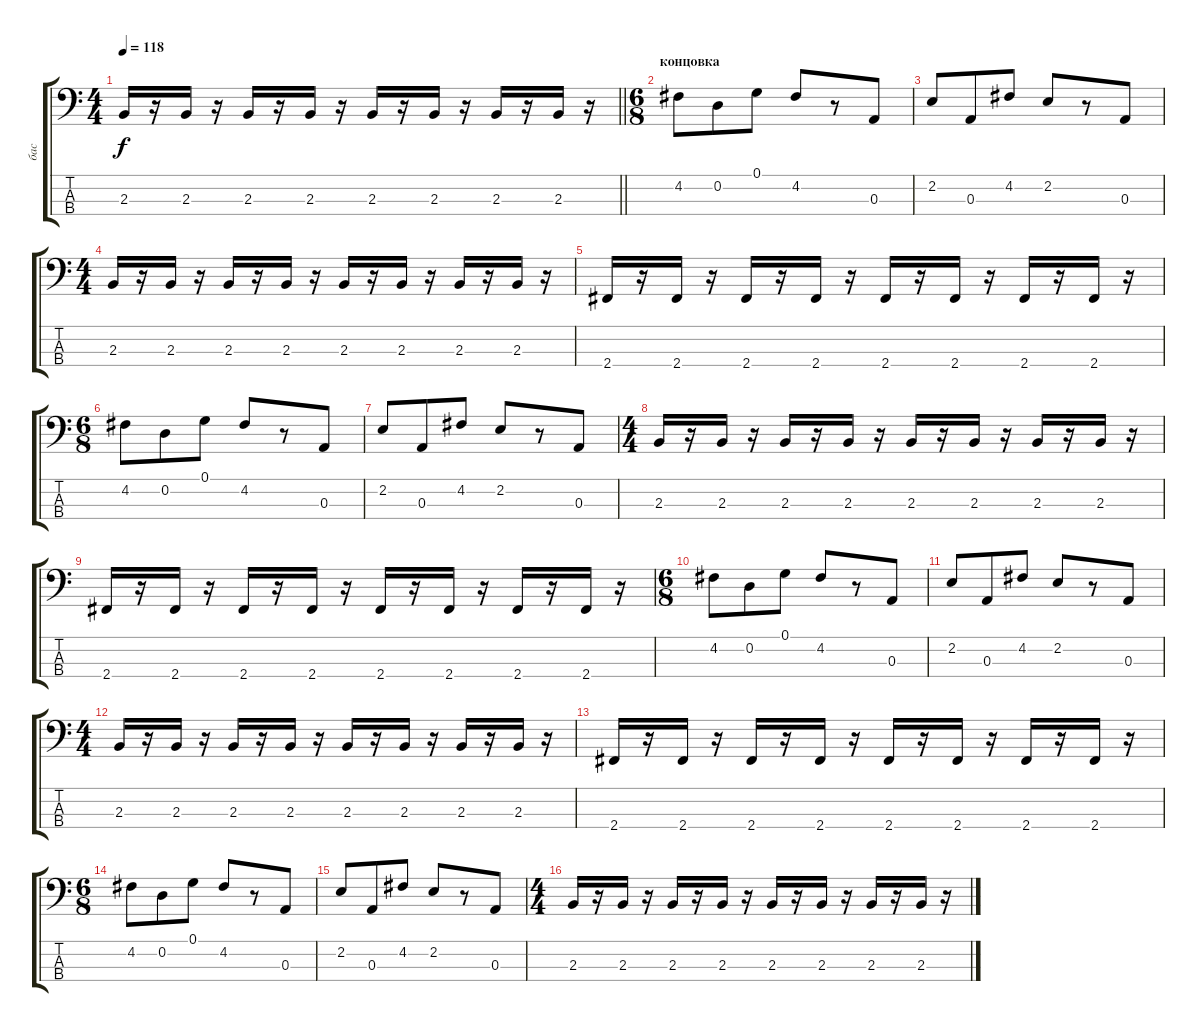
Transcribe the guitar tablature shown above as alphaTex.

\track ("бас" "бас") {instrument electricbassfinger}
\staff {score tabs}
\tuning (G2 D2 A1 E1) {hide}
\ts (4 4)
\tempo 118
\clef f4
\barLineRight lightlight
\ks c
2.3.16{dy f} r.16 2.3.16 r.16 2.3.16 r.16 2.3.16 r.16 2.3.16 r.16 2.3.16 r.16 2.3.16 r.16 2.3.16 r.16 |
\ts (6 8)
\section ("" "концовка")
4.2.8 0.2.8 0.1.8 4.2.8 r.8 0.3.8 |
2.2.8 0.3.8 4.2.8 2.2.8 r.8 0.3.8 |
\ts (4 4)
2.3.16 r.16 2.3.16 r.16 2.3.16 r.16 2.3.16 r.16 2.3.16 r.16 2.3.16 r.16 2.3.16 r.16 2.3.16 r.16 |
2.4.16 r.16 2.4.16 r.16 2.4.16 r.16 2.4.16 r.16 2.4.16 r.16 2.4.16 r.16 2.4.16 r.16 2.4.16 r.16 |
\ts (6 8)
4.2.8 0.2.8 0.1.8 4.2.8 r.8 0.3.8 |
2.2.8 0.3.8 4.2.8 2.2.8 r.8 0.3.8 |
\ts (4 4)
2.3.16 r.16 2.3.16 r.16 2.3.16 r.16 2.3.16 r.16 2.3.16 r.16 2.3.16 r.16 2.3.16 r.16 2.3.16 r.16 |
2.4.16 r.16 2.4.16 r.16 2.4.16 r.16 2.4.16 r.16 2.4.16 r.16 2.4.16 r.16 2.4.16 r.16 2.4.16 r.16 |
\ts (6 8)
4.2.8 0.2.8 0.1.8 4.2.8 r.8 0.3.8 |
2.2.8 0.3.8 4.2.8 2.2.8 r.8 0.3.8 |
\ts (4 4)
2.3.16 r.16 2.3.16 r.16 2.3.16 r.16 2.3.16 r.16 2.3.16 r.16 2.3.16 r.16 2.3.16 r.16 2.3.16 r.16 |
2.4.16 r.16 2.4.16 r.16 2.4.16 r.16 2.4.16 r.16 2.4.16 r.16 2.4.16 r.16 2.4.16 r.16 2.4.16 r.16 |
\ts (6 8)
4.2.8 0.2.8 0.1.8 4.2.8 r.8 0.3.8 |
2.2.8 0.3.8 4.2.8 2.2.8 r.8 0.3.8 |
\ts (4 4)
2.3.16 r.16 2.3.16 r.16 2.3.16 r.16 2.3.16 r.16 2.3.16 r.16 2.3.16 r.16 2.3.16 r.16 2.3.16 r.16
